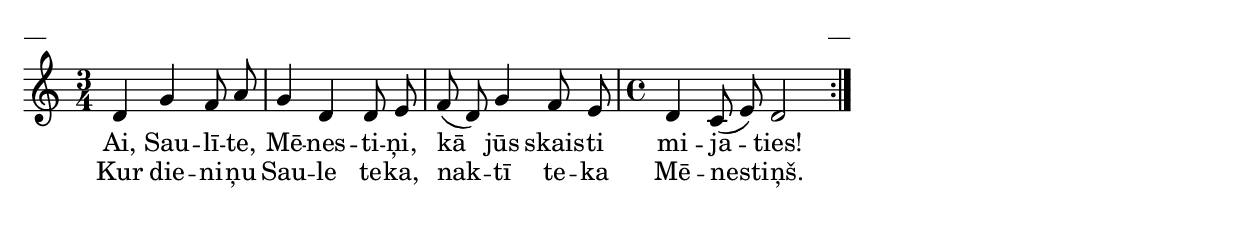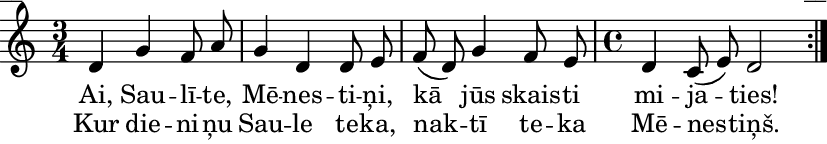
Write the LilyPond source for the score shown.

\version "2.13.18"
#(ly:set-option 'crop #t)

%\header {
%    title = "Ai, saulīte, Mēnestiņi",AA lapas
%}
\paper {
line-width = 14\cm
left-margin = 0.4\cm
between-system-padding = 0.1\cm
between-system-space = 0.1\cm
}
\layout {
indent = #0
ragged-last = ##f
}

voiceA = \relative c' {
\clef "treble"
\key c \major
\repeat volta 2 {
\time 3/4
d4 g f8 a |
g4 d d8 e |
f8( d) g4 f8 e |
\time 4/4
d4 c8( e) d2 |
}
} 

lyricA = \lyricmode {
Ai, Sau -- lī -- te, Mē -- nes -- ti -- ņi, kā jūs skais -- ti mi -- ja -- ties!
} 

lyricB = \lyricmode {
Kur die -- ni -- ņu Sau -- le te -- ka, nak -- tī te -- ka Mē -- nes -- tiņš. 
}

fullScore = <<
\new Staff {
<<
\new Voice = "voiceA" { \oneVoice \autoBeamOff \voiceA }
\new Lyrics \lyricsto "voiceA" \lyricA
\new Lyrics \lyricsto "voiceA" \lyricB
>>
}
>>

\score {
\fullScore
\header { piece = "__" opus = "__" }
}
\markup { \with-color #(x11-color 'white) \sans \smaller "__" }
\score {
\unfoldRepeats
\fullScore
\midi {
\context { \Staff \remove "Staff_performer" }
\context { \Voice \consists "Staff_performer" }
}
}


